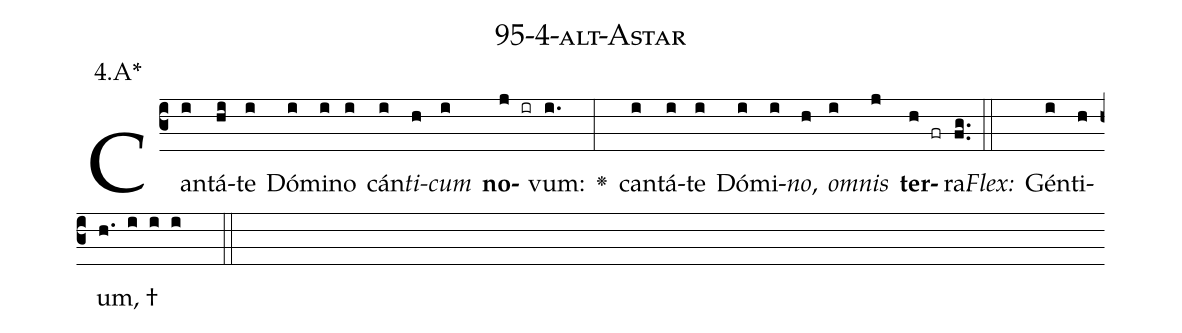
name: 95-4-alt-Astar;
annotation: 4.A*;
%%
(c3)Can(i)tá(hi)te(i) Dó(i)mi(i)no(i) cán(i)<i>ti</i>(h)<i>cum</i>(i) <b>no</b>(j ir)vum:(i.) <v>\greheightstar</v>(:) can(i)tá(i)te(i) Dó(i)mi(i)<i>no</i>,(h) <i>om</i>(i)<i>nis</i>(j) <b>ter</b>(h fr)ra.(fg..) (::)
<i>Flex:</i>()  Gén(i)ti(h)um, †(h. i i i  ::)

%E(i) u(h) o(i) u(j) a(h) e.(fg..) (::)
